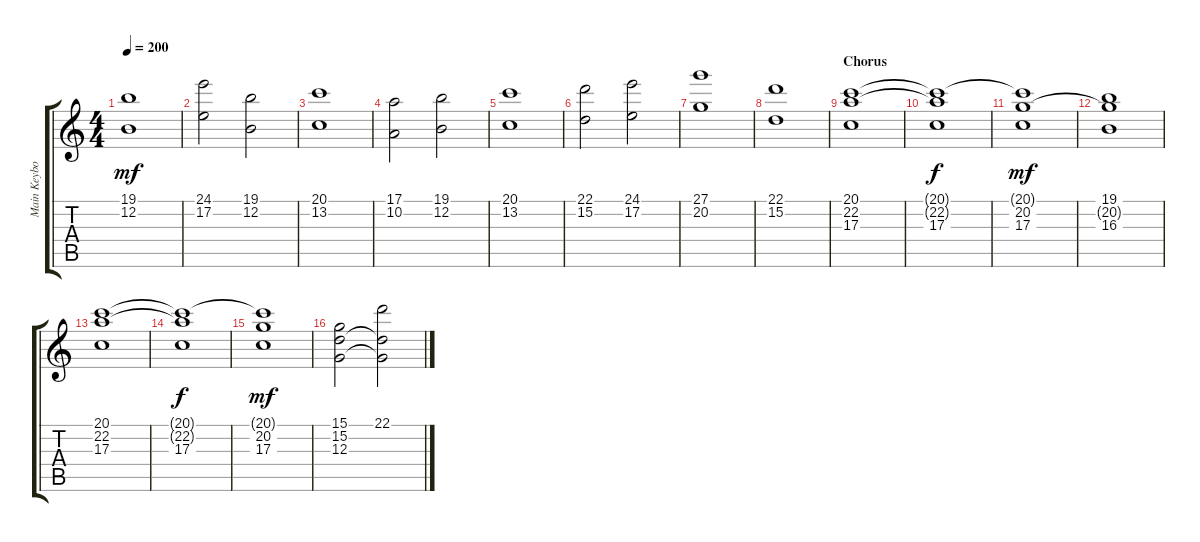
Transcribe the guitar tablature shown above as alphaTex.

\track ("Main Keyboards" "Main Keybo") {instrument stringensemble1}
\staff {score tabs}
\tuning (E4 B3 G3 D3 A2 E2) {hide}
\ts (4 4)
\tempo 200
\clef g2
\ks c
(19.1 12.2).1{dy mf} |
(24.1 17.2).2 (19.1 12.2).2 |
(20.1 13.2).1 |
(17.1 10.2).2 (19.1 12.2).2 |
(20.1 13.2).1 |
(22.1 15.2).2 (24.1 17.2).2 |
(27.1 20.2).1 |
(22.1 15.2).1 |
\section ("" "Chorus")
(20.1 22.2 17.3).1 |
(20.1{t} 22.2{t} 17.3).1{dy f} |
(20.1{t} 20.2 17.3).1{dy mf} |
(19.1 20.2{t} 16.3).1 |
(20.1 22.2 17.3).1 |
(20.1{t} 22.2{t} 17.3).1{dy f} |
(20.1{t} 20.2 17.3).1{dy mf} |
(15.1 15.2 12.3).2 (22.1 15.2{t} 12.3{t}).2
